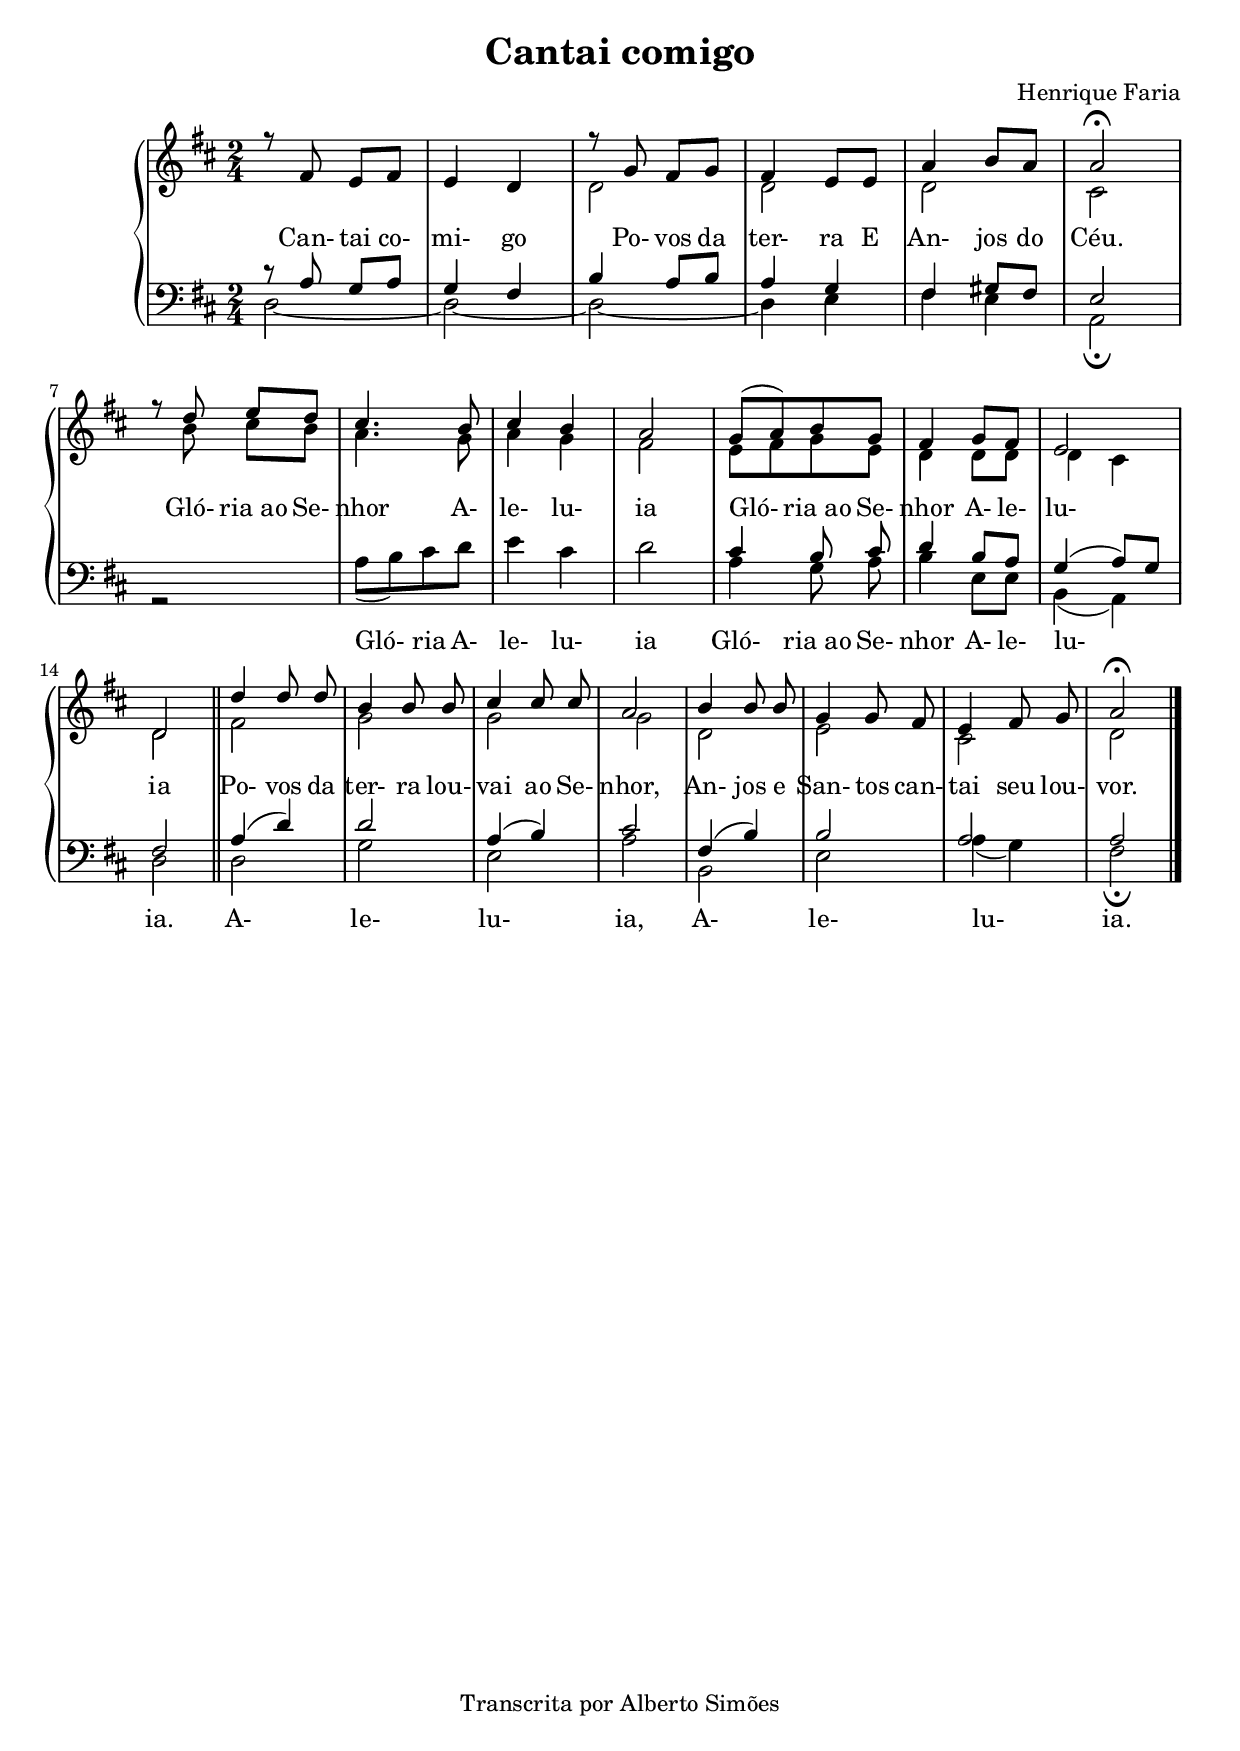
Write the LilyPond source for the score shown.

\version "2.14.0"

\header {
  title = "Cantai comigo"
  composer = "Henrique Faria"
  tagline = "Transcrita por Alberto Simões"

  ocasioes = "entrada"
  seccao   = "entrada"

}

letra = \lyricmode {
	Can- tai co- mi- go
	Po- vos da ter- ra 
	E An- jos do Céu.
	
	Gló- ria_ao Se- nhor
	A- le- lu- ia
	Gló- ria_ao Se- nhor
	A- le- lu- ia
	
	Po- vos da ter- ra lou- vai ao Se- nhor,
	An- jos e San- tos can- tai seu lou- vor.
}

bass = \lyricmode {
	\repeat unfold 5 { \skip 1 }
	Gló- ria A- le- lu- ia
	Gló- ria_ao Se- nhor A- le- lu- ia.
	A- le- lu- ia,
	A- le- lu- ia.
}
	
upperA = \relative c' {
	\voiceOne
	r8 fis e fis e4 d	r8 g fis g fis4 e8 e	a4 b8[ a] a2 \fermata \break
	r8 d8 e[ d] cis4. b8 cis4 b a2 g8[( a) b g] fis4 g8[ fis]
	e2 d \bar "||" d'4 d8\noBeam d b4 b8\noBeam b cis4 cis8\noBeam cis a2
	b4 b8\noBeam b g4 g8\noBeam fis e4 fis8\noBeam g a2 \fermata \bar "|."
}

upperB = \relative c' {
	s2 s2 d2 d d cis
	s8 b' cis[ b] a4. g8 a4 g fis2 e8[ fis g e] d4 d8[ d]
	d4 cis d2 \bar "||" fis g g g
	d e cis d
}

lowerA = \relative c' {
	\autoBeamOff
	r8 a g[ a] g4 fis b a8[ b] a4 g fis gis8[ fis] e2
	s2 s2 s2 s2 cis'4 b8 cis d4 b8[ a]
	g4( a8[) g] fis2 \bar "||" a4( d) d2 a4( b) cis2
	fis,4( b) b2 a a
}

lowerB = \relative c {
	\voiceTwo
	d2 ~ d2 ~ d2 ~ d4 e fis e a,2_\fermata
	r2 a'8[( b) cis d] e4 cis d2 a4 g8\noBeam a b4 e,8[ e]
	b4( a) d2 \bar "||" d g e a
	b,2 e a4( g) fis2_\fermata
}

upper =  {
  \clef treble
  \key d \major
  \time 2/4

	<< \new Voice = "melody" \upperA \\ \upperB >>
}

lower = {
	\clef bass
  \key d \major
  \time 2/4

	<< \lowerA \\ \new Voice = "bass" \lowerB >>
}


\score {
  <<
    \new PianoStaff <<
      #(set-accidental-style 'modern-cautionary 'Score)
      \new Staff = "upper" \upper
      \new Staff = "lower" \lower
    >>
    \new Lyrics \with { alignAboveContext = "lower" }
    {
      \lyricsto "melody"
      \letra
    }
    \new Lyrics \with { alignBelowContext = "lower" }
    {
      \lyricsto "bass" \bass
    }
  >>
  \layout {
    \context { \Staff \RemoveEmptyStaves }
  }
  \midi { 
	  \context {
      \Score
      tempoWholesPerMinute = #(ly:make-moment 90 4)
    }
	}
}
